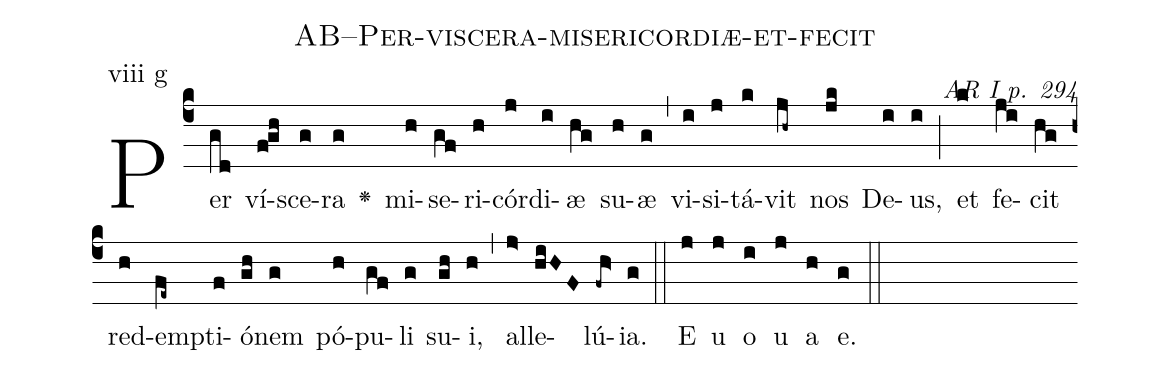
name: AB--Per-viscera-misericordiæ-et-fecit;
commentary: AR I p. 294;
annotation: viii g;
%%
(c4) Per(gd) ví(fgh)sce(g)ra(g) <v>\greheightstar</v>() mi(h)se(gf)ri(h)cór(j)di(i)æ(hg) su(h)æ(g) (,) vi(i)si(j)tá(k)vit(jh~) nos(jk) De(i)us,(i) (;) et(k) fe(ji)cit(hg) red(h)emp(fe~)ti(f)ó(gh)nem(g) pó(h)pu(gf)li(g) su(gh)i,(h) (,) al(j>)le(hiHF)lú(-fh>)ia.(g) (::)
E(j) u(j) o(i) u(j) a(h) e.(g) (::)
